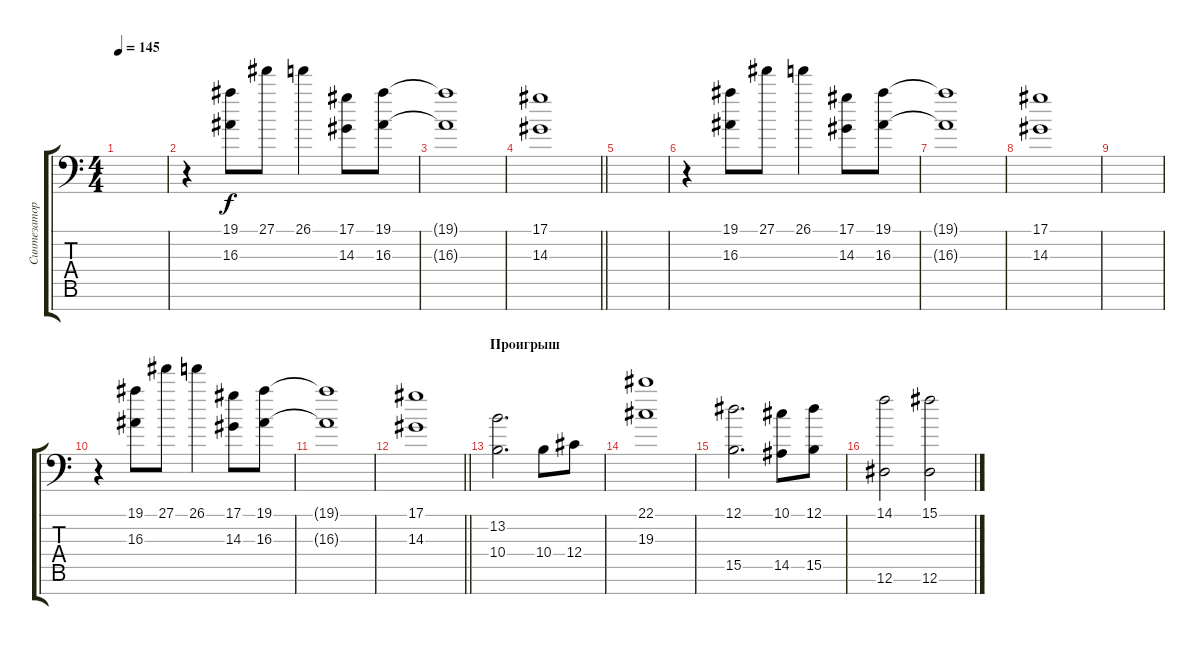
\track ("Синтезатор" "Синтезатор") {instrument electricgrandpiano}
\staff {score tabs}
\tuning (Eb4 Bb3 Gb3 Db3 Ab2 Eb2 Gb1) {hide}
\ts (4 4)
\tempo 145
\clef f4
\ks c
|
r.4 (19.1 16.3).8 27.1.8 26.1.4 (17.1 14.3).8 (19.1 16.3).8 |
(19.1{t} 16.3{t}).1 |
\barLineRight lightlight
(17.1 14.3).1 |
|
r.4 (19.1 16.3).8 27.1.8 26.1.4 (17.1 14.3).8 (19.1 16.3).8 |
(19.1{t} 16.3{t}).1 |
(17.1 14.3).1 |
|
r.4 (19.1 16.3).8 27.1.8 26.1.4 (17.1 14.3).8 (19.1 16.3).8 |
(19.1{t} 16.3{t}).1 |
\barLineRight lightlight
(17.1 14.3).1 |
\section ("" "Проигрыш")
(13.2 10.4).2{d instrument synthstrings1} 10.4.8 12.4.8 |
(22.1 19.3).1 |
(12.1 15.5).2{d} (10.1 14.5).8 (12.1 15.5).8 |
(14.1 12.6).2 (15.1 12.6).2
